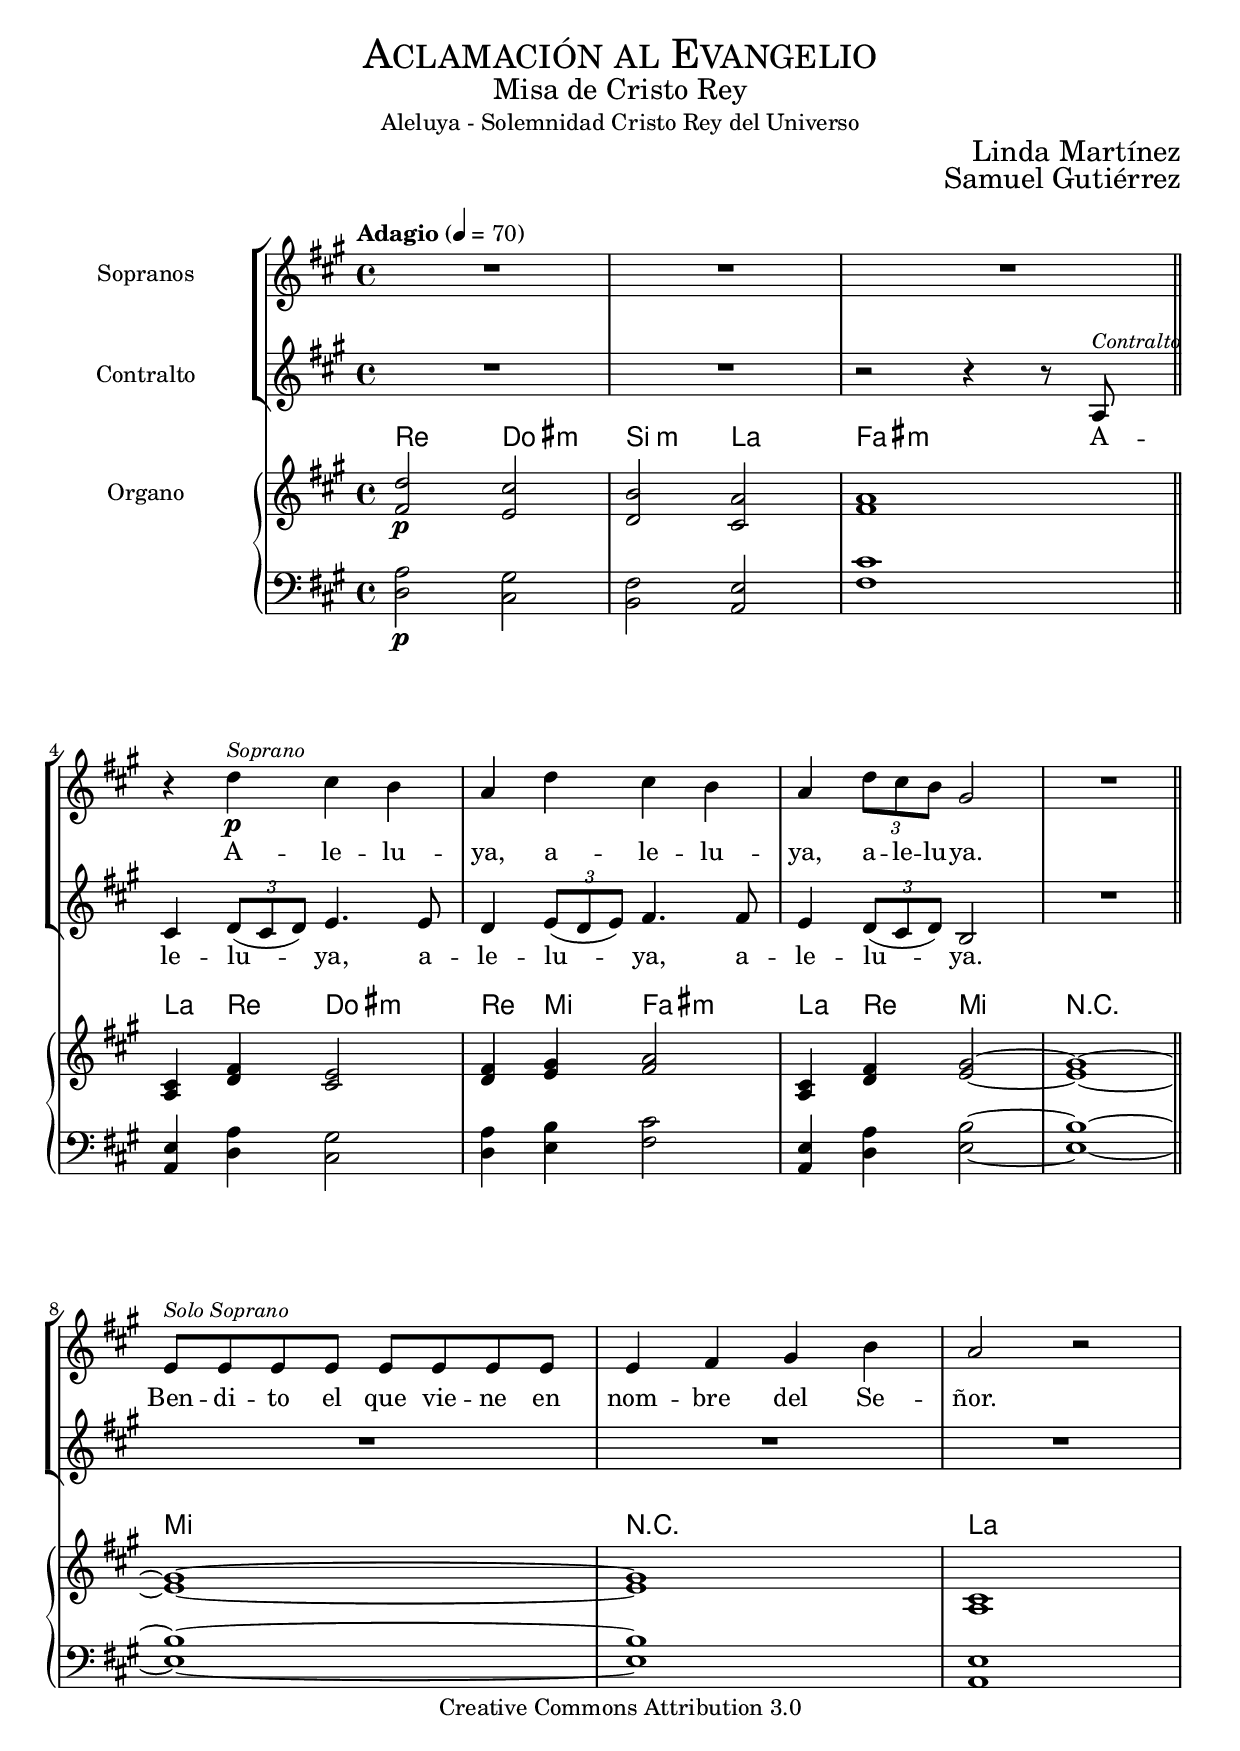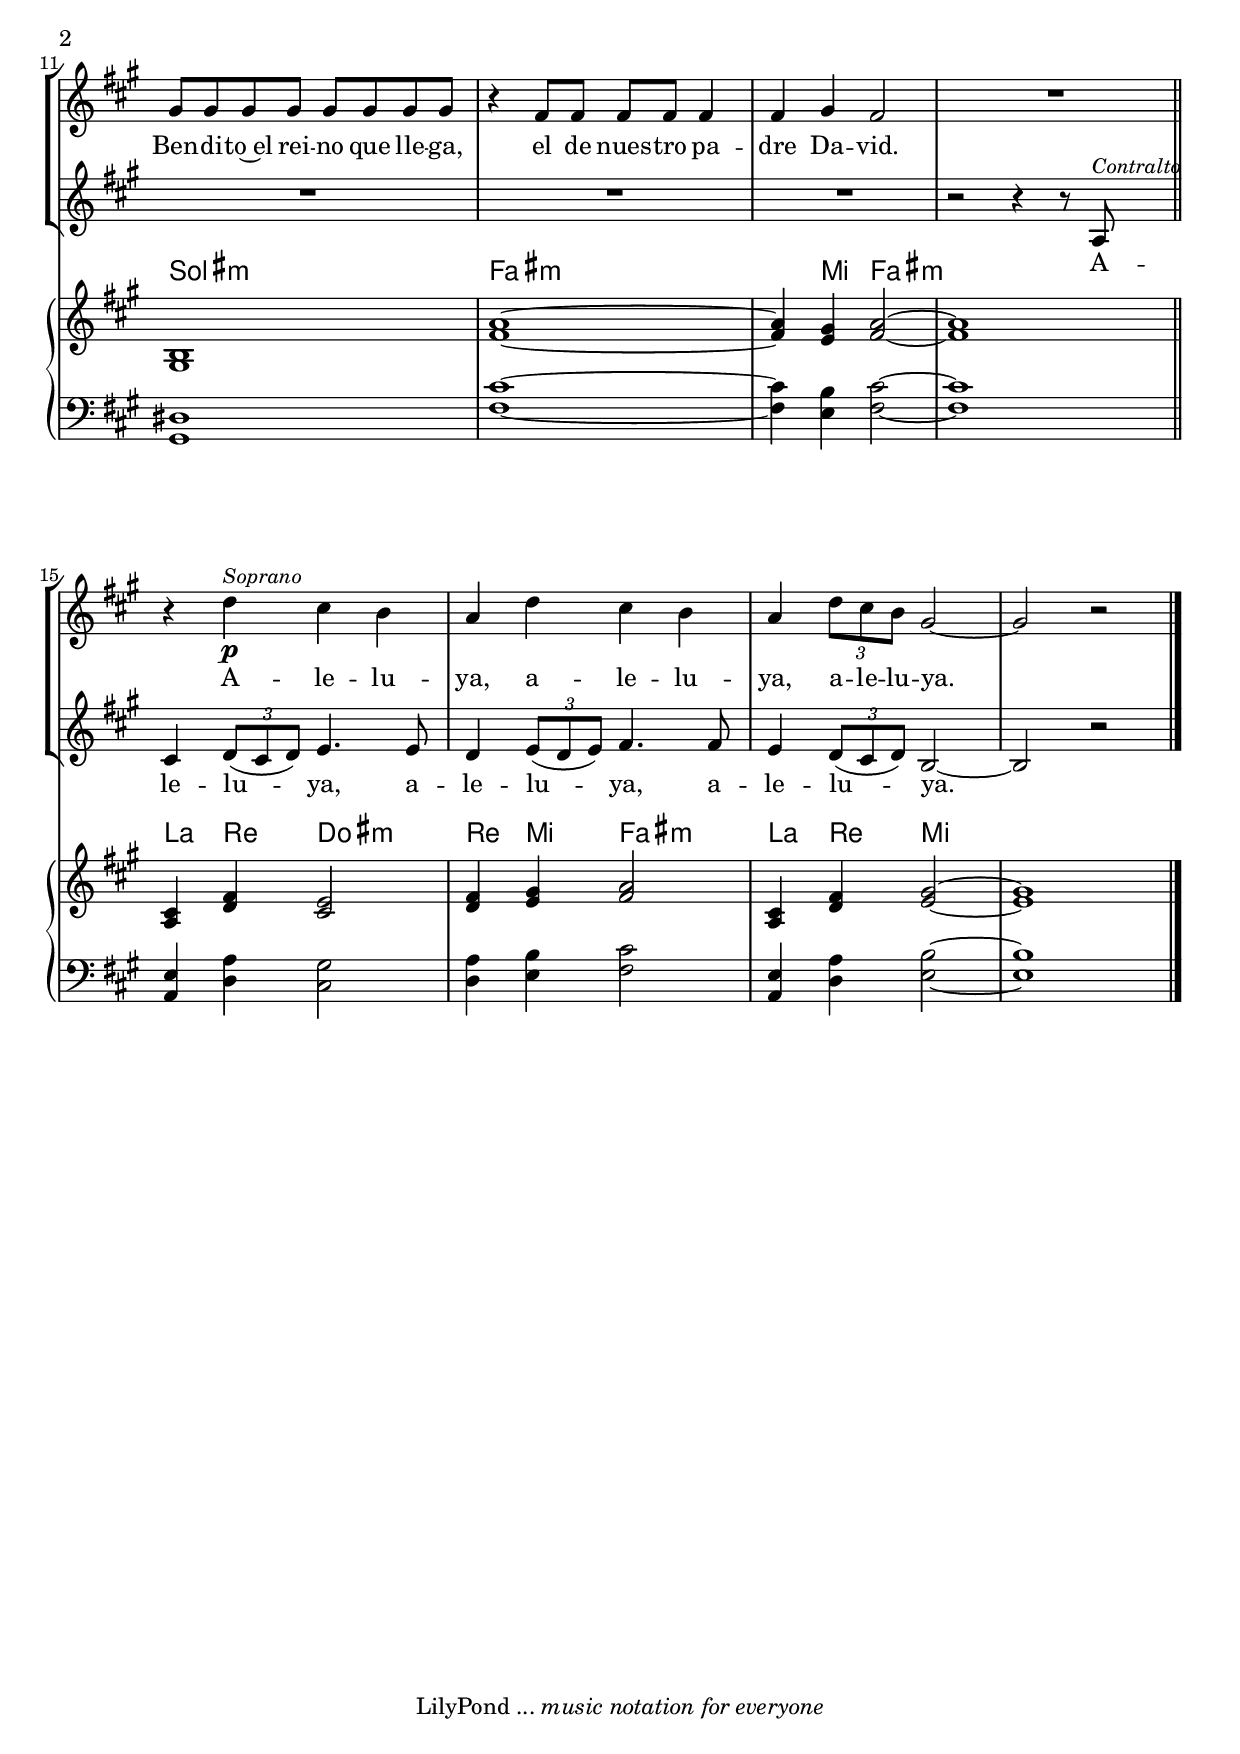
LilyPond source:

% **************************************************************************
%	Aleluya - Melody inspired by the compositions of Mons Marco Frisina
%   	Music and accompaniment by serachsam
% **************************************************************************
\language "espanol"
\version "2.19.82"

% --- Global parameters
particle = 0
jump = \break

% --- Includes
\include "global.ily"
\include "soprano.ily"
alto_music = \relative do' {
  \compressEmptyMeasures

  R1*2 |
  r2 r4 r8 la8^\markup{ \italic \small "Contralto" } | \bar "||" #(if (= particle 1) jump "") % 3
  dos4 \tuplet 3/2 { re8( dos re) } mi4. mi8 |
  re4 \tuplet 3/2 { mi8( re mi) } fas4. fas8 |
  mi4 \tuplet 3/2 { re8( dos re) } si2 |
  R1 | \bar "||" #(if (= particle 1) jump "") % 7
  R1*6 |
  r2 r4 r8 la8^\markup{ \italic \small "Contralto" } | \bar "||" #(if (= particle 1) jump "") % 14
  dos4 \tuplet 3/2 { re8( dos re) } mi4. mi8 |
  re4 \tuplet 3/2 { mi8( re mi) } fas4. fas8 |
  mi4 \tuplet 3/2 { re8( dos re) } si2~ |
  si2 r |

  \bar "|."
}

alto_lyrics = \lyricmode {
  A -- le -- lu -- ya,
  a -- le -- lu -- ya,
  a -- le -- lu -- ya.

  A -- le -- lu -- ya,
  a -- le -- lu -- ya,
  a -- le -- lu -- ya.
}

harmonies = \new ChordNames {
  \set ChordNames.midiInstrument = "string ensemble 2"
  \set ChordNames.midiMaximumVolume = #0
  \set chordChanges = ##t
  \chordmode {
    \italianChords
    re2 dos2:m |
    si,2:m la,2 |
    fas1:m |

    la4 re4 dos2:m |
    re4 mi4 fas2:m |
    la4 re4 mi2 |
    R1 |
    mi1 |
    R1 |
    la1 |
    sols1:m |
    fas1:m |
    s4 mi4 fas2:m |
    s1 |
    la4 re4 dos2:m |
    re4 mi4 fas2:m |
    la4 re4 mi2 |
  }
}

notes_soproano = \relative do' {
  re'2 dos |
  si2 la |
  la1 | \bar "||" #(if (= particle 1) "" jump) % 3
  dos,4 fas mi2 |
  fas4 sols la2 |
  dos,4 fas sols2~ |
  sols1~ | \bar "||" #(if (= particle 1) "" jump) % 7
  sols1~ |
  sols1 |
  dos,1 | #(if (= particle 1) "" jump) % 10
  si1 |
  la'1~ |
  la4 sols la2~ |
  la1 | \bar "||" #(if (= particle 1) "" jump) % 14
  dos,4 fas mi2 |
  fas4 sols la2 |
  dos,4 fas sols2~ |
  sols1 |

  \bar "|."
}

notes_alto = \relative do' {
  fas2\p mi |
  re2 dos |
  fas1 |
  la,4 re dos2 |
  re4 mi fas2	|
  la,4 re mi2~ |
  mi1~ |
  mi1~ |
  mi1 |
  la,1 |
  sols1 |
  fas'1~ |
  fas4 mi fas2~ |
  fas1 |
  la,4 re dos2 |
  re4 mi fas2	|
  la,4 re mi2~ |
  mi1 |
}

notes_tenor = \relative do {
  la'2\p sols |
  fas2 mi |
  dos'1 |
  mi,4 la sols2 |
  la4 si dos2	|
  mi,4 la si2~ |
  si1~ |
  si1~ |
  si1 |
  mi,1 |
  res1 |
  dos'1~ |
  dos4 si dos2~ |
  dos1 |
  mi,4 la sols2 |
  la4 si dos2	|
  mi,4 la si2~ |
  si1 |
}

notes_bass = \relative do {
  re2\p dos |
  si2 la |
  fas'1 |
  la,4 re dos2 |
  re4 mi fas2	|
  la,4 re mi2~ |
  mi1~ |
  mi1~  |
  mi1 |
  la,1 |
  sols1 |
  fas'1~ |
  fas4 mi fas2~ |
  fas1 |
  la,4 re dos2 |
  re4 mi fas2	|
  la,4 re mi2~ |
  mi1 |
}


% --- Global size
% #(set-global-staff-size 20)

% --- Header
\markup { \fill-line { \center-column { \fontsize #5 \smallCaps "Aclamación al Evangelio" \fontsize #2 "Misa de Cristo Rey" "Aleluya - Solemnidad Cristo Rey del Universo" } } }
\markup { \fill-line { " " \center-column { \fontsize #2 "Linda Martínez" } } }
\markup { \fill-line { " " \center-column { \fontsize #2 "Samuel Gutiérrez" } } }
\header {
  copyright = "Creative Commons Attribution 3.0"
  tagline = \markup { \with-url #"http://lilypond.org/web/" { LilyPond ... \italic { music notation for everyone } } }
  breakbefore = ##t
}

% --- Music

% --- Harmony

\score {
  <<
    \new StaffGroup = "Aleluya" <<
      \new Staff <<
        \new Voice = "soprano" <<
          \set Staff.instrumentName = #"Sopranos"
          \set Staff.midiInstrument = #"choir aahs"
          \set Staff.midiMaximumVolume = #1.5
          \global \soprano_music
        >>
        \new Lyrics = "soprano"
        \context Lyrics = "soprano" \lyricsto "soprano" \soprano_lyrics
      >>
      \new Staff <<
        \new Voice = "contralto" <<
          \set Staff.instrumentName = #"Contralto"
          \set Staff.midiInstrument = #"choir aahs"
          \set Staff.midiMaximumVolume = #1.5
          \global \alto_music
        >>
        \new Lyrics = "contralto"
        \context Lyrics = "contralto" \lyricsto "contralto" \alto_lyrics
      >>
    >>
    \harmonies
    \new PianoStaff <<
      \new Staff <<
        \set Staff.instrumentName = #"Organo"
        \set Staff.midiInstrument = #"church organ"
        \set Staff.midiMaximumVolume = #0.6
        \set Staff.printPartCombineTexts = ##f
        \partCombine
        << \global \notes_soproano >>
        << \global \notes_alto >>
      >>
      \new Staff <<
        \set Staff.midiInstrument = #"church organ"
        \set Staff.midiMaximumVolume = #0.6
        \clef bass
        \set Staff.printPartCombineTexts = ##f
        \partCombine
        << \global \notes_tenor >>
        << \global \notes_bass >>
      >>
    >>
  >>
  \midi { }
  \layout { }
}

% --- Paper
\paper{
  #(set-default-paper-size "letter")
  indent=3.5\cm
  page-breaking = #ly:page-turn-breaking
}